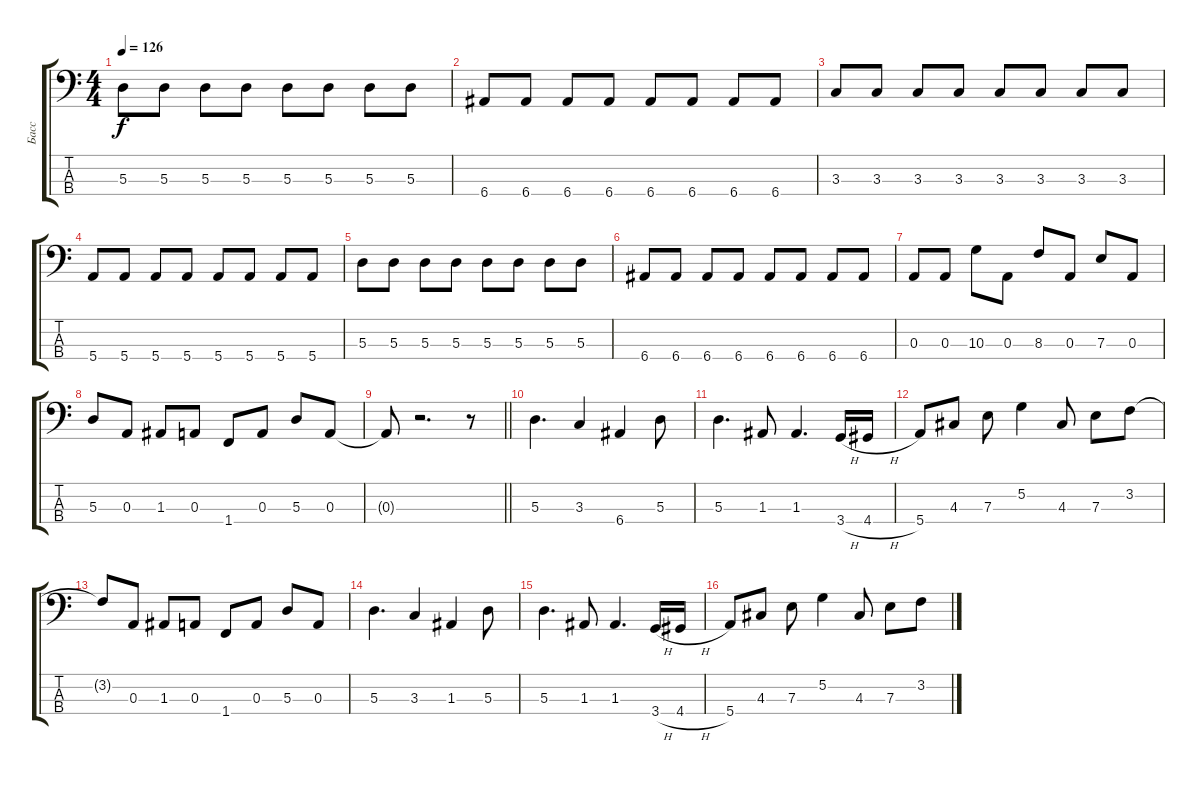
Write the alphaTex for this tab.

\track ("Басс" "Басс") {instrument electricbassfinger}
\staff {score tabs}
\tuning (G2 D2 A1 E1) {hide}
\ts (4 4)
\tempo 126
\clef f4
\ks c
5.3.8{dy f} 5.3.8 5.3.8 5.3.8 5.3.8 5.3.8 5.3.8 5.3.8 |
6.4.8 6.4.8 6.4.8 6.4.8 6.4.8 6.4.8 6.4.8 6.4.8 |
3.3.8 3.3.8 3.3.8 3.3.8 3.3.8 3.3.8 3.3.8 3.3.8 |
5.4.8 5.4.8 5.4.8 5.4.8 5.4.8 5.4.8 5.4.8 5.4.8 |
5.3.8 5.3.8 5.3.8 5.3.8 5.3.8 5.3.8 5.3.8 5.3.8 |
6.4.8 6.4.8 6.4.8 6.4.8 6.4.8 6.4.8 6.4.8 6.4.8 |
0.3.8 0.3.8 10.3.8 0.3.8 8.3.8 0.3.8 7.3.8 0.3.8 |
5.3.8 0.3.8 1.3.8 0.3.8 1.4.8 0.3.8 5.3.8 0.3.8 |
\barLineRight lightlight
0.3{t}.8 r.2{d} r.8 |
5.3.4{d} 3.3.4 6.4.4 5.3.8 |
5.3.4{d} 1.3.8 1.3.4{d} 3.4{h}.16 4.4{h}.16 |
5.4.8 4.3.8 7.3.8 5.2.4 4.3.8 7.3.8 3.2.8 |
3.2{t}.8 0.3.8 1.3.8 0.3.8 1.4.8 0.3.8 5.3.8 0.3.8 |
5.3.4{d} 3.3.4 1.3.4 5.3.8 |
5.3.4{d} 1.3.8 1.3.4{d} 3.4{h}.16 4.4{h}.16 |
5.4.8 4.3.8 7.3.8 5.2.4 4.3.8 7.3.8 3.2.8
